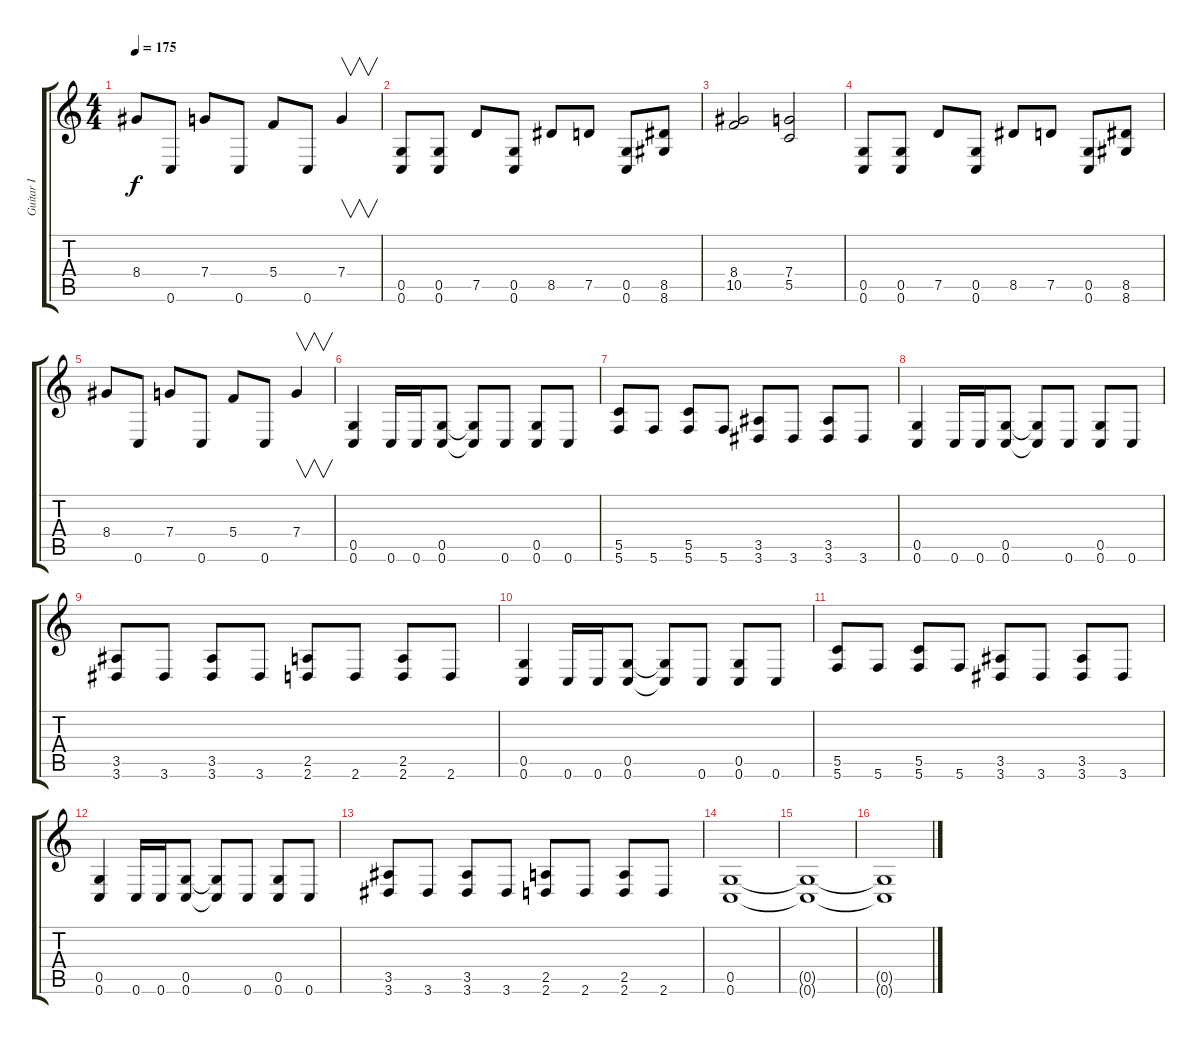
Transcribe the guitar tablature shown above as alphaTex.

\track ("Guitar I" "Guitar I") {instrument distortionguitar}
\staff {score tabs}
\tuning (D4 A3 F3 C3 G2 C2) {hide}
\ts (4 4)
\tempo 175
\clef g2
\ks c
8.4.8{dy f} 0.6.8 7.4.8 0.6.8 5.4.8 0.6.8 7.4.4{v instrument guitarharmonics} |
(0.5 0.6).8{instrument distortionguitar} (0.5 0.6).8 7.5.8 (0.5 0.6).8 8.5.8 7.5.8 (0.5 0.6).8 (8.5 8.6).8 |
(8.4 10.5).2 (7.4 5.5).2 |
(0.5 0.6).8 (0.5 0.6).8 7.5.8 (0.5 0.6).8 8.5.8 7.5.8 (0.5 0.6).8 (8.5 8.6).8 |
8.4.8 0.6.8 7.4.8 0.6.8 5.4.8 0.6.8 7.4.4{v instrument guitarharmonics} |
(0.5 0.6).4{instrument distortionguitar} 0.6.16 0.6.16 (0.5 0.6).8 (0.5{t} 0.6{t}).8 0.6.8 (0.5 0.6).8 0.6.8 |
(5.5 5.6).8 5.6.8 (5.5 5.6).8 5.6.8 (3.5 3.6).8 3.6.8 (3.5 3.6).8 3.6.8 |
(0.5 0.6).4 0.6.16 0.6.16 (0.5 0.6).8 (0.5{t} 0.6{t}).8 0.6.8 (0.5 0.6).8 0.6.8 |
(3.5 3.6).8 3.6.8 (3.5 3.6).8 3.6.8 (2.5 2.6).8 2.6.8 (2.5 2.6).8 2.6.8 |
(0.5 0.6).4 0.6.16 0.6.16 (0.5 0.6).8 (0.5{t} 0.6{t}).8 0.6.8 (0.5 0.6).8 0.6.8 |
(5.5 5.6).8 5.6.8 (5.5 5.6).8 5.6.8 (3.5 3.6).8 3.6.8 (3.5 3.6).8 3.6.8 |
(0.5 0.6).4 0.6.16 0.6.16 (0.5 0.6).8 (0.5{t} 0.6{t}).8 0.6.8 (0.5 0.6).8 0.6.8 |
(3.5 3.6).8 3.6.8 (3.5 3.6).8 3.6.8 (2.5 2.6).8 2.6.8 (2.5 2.6).8 2.6.8 |
(0.5 0.6).1 |
(0.5{t} 0.6{t}).1 |
(0.5{t} 0.6{t}).1
